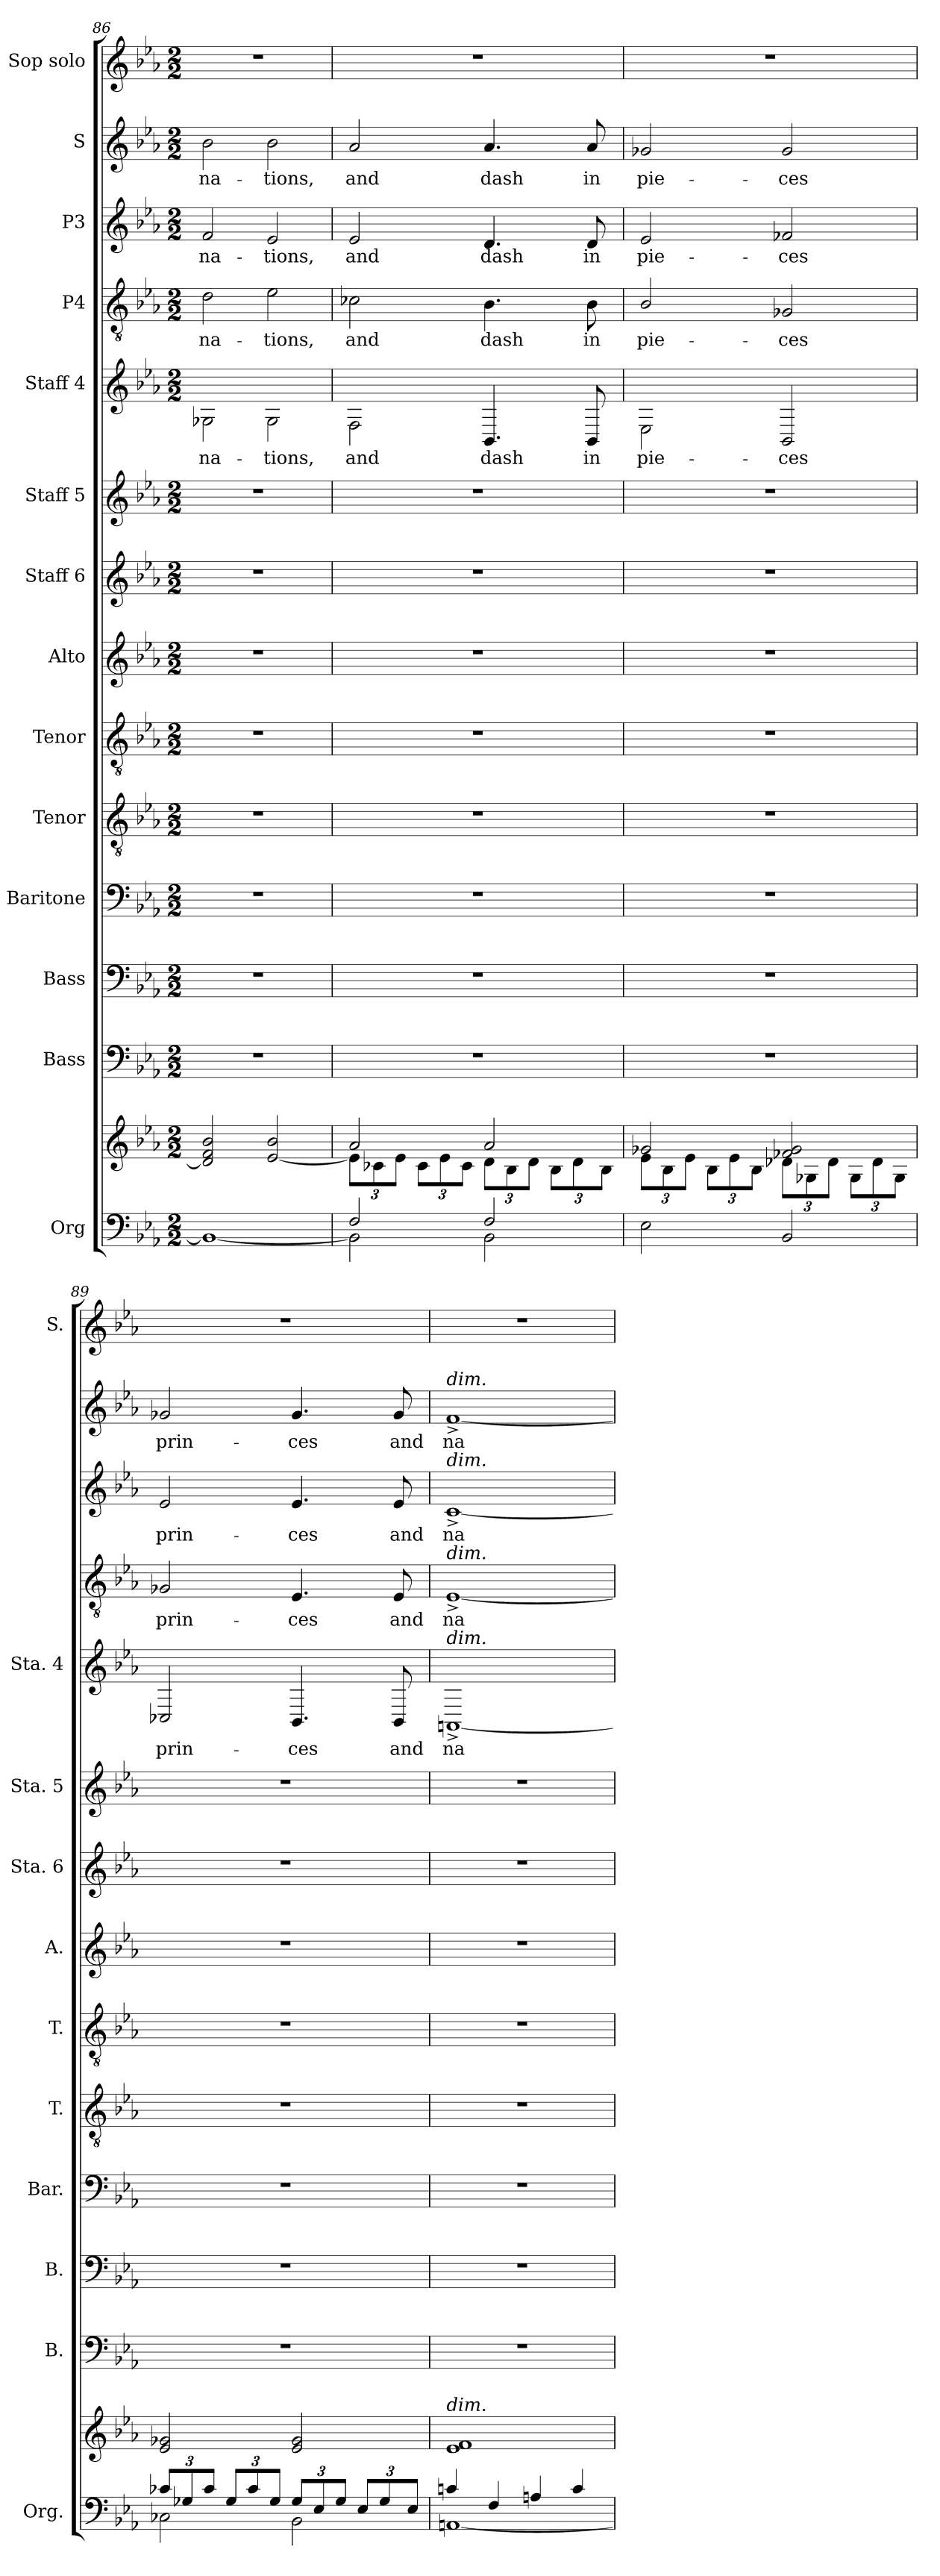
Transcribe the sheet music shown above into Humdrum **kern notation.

**kern	**kern	**kern	**kern	**kern	**kern	**kern	**kern	**kern	**kern	**kern	**text	**kern	**text	**kern	**text	**kern	**text	**kern
*part14	*part14	*part13	*part12	*part11	*part10	*part9	*part8	*part7	*part6	*part5	*part5	*part4	*part4	*part3	*part3	*part2	*part2	*part1
*staff15	*staff14	*staff13	*staff12	*staff11	*staff10	*staff9	*staff8	*staff7	*staff6	*staff5	*staff5	*staff4	*staff4	*staff3	*staff3	*staff2	*staff2	*staff1
*I"Org	*	*I"Bass	*I"Bass	*I"Baritone	*I"Tenor	*I"Tenor	*I"Alto	*I"Staff 6	*I"Staff 5	*I"Staff 4	*	*I"P4	*	*I"P3	*	*I"S	*	*I"Sop solo
*I'Org.	*	*I'B.	*I'B.	*I'Bar.	*I'T.	*I'T.	*I'A.	*I'Sta. 6	*I'Sta. 5	*I'Sta. 4	*	*	*	*	*	*	*	*I'S.
*clefF4	*clefG2	*clefF4	*clefF4	*clefF4	*clefGv2	*clefGv2	*clefG2	*clefG2	*clefG2	*clefG2	*	*clefGv2	*	*clefG2	*	*clefG2	*	*clefG2
*	*	*	*	*	*ITrd7c12	*ITrd7c12	*	*	*	*	*	*	*	*	*	*	*	*
*k[b-e-a-]	*k[b-e-a-]	*k[b-e-a-]	*k[b-e-a-]	*k[b-e-a-]	*k[b-e-a-]	*k[b-e-a-]	*k[b-e-a-]	*k[b-e-a-]	*k[b-e-a-]	*k[b-e-a-]	*	*k[b-e-a-]	*	*k[b-e-a-]	*	*k[b-e-a-]	*	*k[b-e-a-]
*E-:	*E-:	*E-:	*E-:	*E-:	*E-:	*E-:	*E-:	*E-:	*E-:	*E-:	*	*E-:	*	*E-:	*	*E-:	*	*E-:
*M2/2	*M2/2	*M2/2	*M2/2	*M2/2	*M2/2	*M2/2	*M2/2	*M2/2	*M2/2	*M2/2	*	*M2/2	*	*M2/2	*	*M2/2	*	*M2/2
=86	=86	=86	=86	=86	=86	=86	=86	=86	=86	=86	=86	=86	=86	=86	=86	=86	=86	=86
!	!	!	!	!	!	!	!	!	!	!	!LO:LY:b	!	!LO:LY:b	!	!LO:LY:b	!	!LO:LY:b	!
1BB-_	2d/] 2f/ 2b-/	1r	1r	1r	1r	1r	1r	1r	1r	2G-X\	na-	2d\	na-	2f/	na-	2b-\	na-	1r
!	!	!	!	!	!	!	!	!	!	!	!LO:LY:b	!	!LO:LY:b	!	!LO:LY:b	!	!LO:LY:b	!
.	[2e-/ 2b-/	.	.	.	.	.	.	.	.	2G-\	-tions,	2e-\	-tions,	2e-/	-tions,	2b-\	-tions,	.
=87	=87	=87	=87	=87	=87	=87	=87	=87	=87	=87	=87	=87	=87	=87	=87	=87	=87	=87
*^	*^	*	*	*	*	*	*	*	*	*	*	*	*	*	*	*	*	*
*	*	*	*Xbrackettup	*	*	*	*	*	*	*	*	*	*	*	*	*	*	*	*	*
!	!	!	!	!	!	!	!	!	!	!	!	!	!LO:LY:b	!	!LO:LY:b	!	!LO:LY:b	!	!LO:LY:b	!
2F/	2BB-\]	2a-/	12e-\L]	1r	1r	1r	1r	1r	1r	1r	1r	2F\	and	2c-X\	and	2e-/	and	2a-/	and	1r
.	.	.	12c-X\	.	.	.	.	.	.	.	.	.	.	.	.	.	.	.	.	.
.	.	.	12e-\J	.	.	.	.	.	.	.	.	.	.	.	.	.	.	.	.	.
.	.	.	12c-\L	.	.	.	.	.	.	.	.	.	.	.	.	.	.	.	.	.
.	.	.	12e-\	.	.	.	.	.	.	.	.	.	.	.	.	.	.	.	.	.
.	.	.	12c-\J	.	.	.	.	.	.	.	.	.	.	.	.	.	.	.	.	.
!	!	!	!	!	!	!	!	!	!	!	!	!	!LO:LY:b	!	!LO:LY:b	!	!LO:LY:b	!	!LO:LY:b	!
2F/	2BB-\	2a-/	12d\L	.	.	.	.	.	.	.	.	4.BB-/	dash	4.B-\	dash	4.d/	dash	4.a-/	dash	.
.	.	.	12B-\	.	.	.	.	.	.	.	.	.	.	.	.	.	.	.	.	.
.	.	.	12d\J	.	.	.	.	.	.	.	.	.	.	.	.	.	.	.	.	.
.	.	.	12B-\L	.	.	.	.	.	.	.	.	.	.	.	.	.	.	.	.	.
.	.	.	12d\	.	.	.	.	.	.	.	.	.	.	.	.	.	.	.	.	.
!	!	!	!	!	!	!	!	!	!	!	!	!	!LO:LY:b	!	!LO:LY:b	!	!LO:LY:b	!	!LO:LY:b	!
.	.	.	.	.	.	.	.	.	.	.	.	8BB-/	in	8B-\	in	8d/	in	8a-/	in	.
.	.	.	12B-\J	.	.	.	.	.	.	.	.	.	.	.	.	.	.	.	.	.
*v	*v	*	*	*	*	*	*	*	*	*	*	*	*	*	*	*	*	*	*	*
!!LO:PB:g=z
=88	=88	=88	=88	=88	=88	=88	=88	=88	=88	=88	=88	=88	=88	=88	=88	=88	=88	=88	=88
!	!	!	!	!	!	!	!	!	!	!	!	!LO:LY:b	!	!LO:LY:b	!	!LO:LY:b	!	!LO:LY:b	!
2E-\	2g-X/	12e-\L	1r	1r	1r	1r	1r	1r	1r	1r	2E-\	pie-	2B-/	pie-	2e-/	pie-	2g-X/	pie-	1r
.	.	12B-\	.	.	.	.	.	.	.	.	.	.	.	.	.	.	.	.	.
.	.	12e-\J	.	.	.	.	.	.	.	.	.	.	.	.	.	.	.	.	.
.	.	12B-\L	.	.	.	.	.	.	.	.	.	.	.	.	.	.	.	.	.
.	.	12e-\	.	.	.	.	.	.	.	.	.	.	.	.	.	.	.	.	.
.	.	12B-\J	.	.	.	.	.	.	.	.	.	.	.	.	.	.	.	.	.
!	!	!	!	!	!	!	!	!	!	!	!	!LO:LY:b	!	!LO:LY:b	!	!LO:LY:b	!	!LO:LY:b	!
2BB-/	2f-X/ 2g-/	12d-X\L	.	.	.	.	.	.	.	.	2BB-/	-ces	2G-X/	-ces	2f-X/	-ces	2g-/	-ces	.
.	.	12G-X\	.	.	.	.	.	.	.	.	.	.	.	.	.	.	.	.	.
.	.	12d-\J	.	.	.	.	.	.	.	.	.	.	.	.	.	.	.	.	.
.	.	12G-\L	.	.	.	.	.	.	.	.	.	.	.	.	.	.	.	.	.
.	.	12d-\	.	.	.	.	.	.	.	.	.	.	.	.	.	.	.	.	.
.	.	12G-\J	.	.	.	.	.	.	.	.	.	.	.	.	.	.	.	.	.
*	*v	*v	*	*	*	*	*	*	*	*	*	*	*	*	*	*	*	*	*
!!LO:PB:g=z
=89	=89	=89	=89	=89	=89	=89	=89	=89	=89	=89	=89	=89	=89	=89	=89	=89	=89	=89
*Xbrackettup	*	*	*	*	*	*	*	*	*	*	*	*	*	*	*	*	*	*
*^	*^	*	*	*	*	*	*	*	*	*	*	*	*	*	*	*	*	*
!	!	!	!	!	!	!	!	!	!	!	!	!	!LO:LY:b	!	!LO:LY:b	!	!LO:LY:b	!	!LO:LY:b	!
*	*	*v	*v	*	*	*	*	*	*	*	*	*	*	*	*	*	*	*	*	*
12c-X/L	2C-X\	2e-/ 2g-X/	1r	1r	1r	1r	1r	1r	1r	1r	2C-X/	prin-	2G-X/	prin-	2e-/	prin-	2g-X/	prin-	1r
12G-X/	.	.	.	.	.	.	.	.	.	.	.	.	.	.	.	.	.	.	.
12c-/J	.	.	.	.	.	.	.	.	.	.	.	.	.	.	.	.	.	.	.
12G-/L	.	.	.	.	.	.	.	.	.	.	.	.	.	.	.	.	.	.	.
12c-/	.	.	.	.	.	.	.	.	.	.	.	.	.	.	.	.	.	.	.
12G-/J	.	.	.	.	.	.	.	.	.	.	.	.	.	.	.	.	.	.	.
!	!	!	!	!	!	!	!	!	!	!	!	!LO:LY:b	!	!LO:LY:b	!	!LO:LY:b	!	!LO:LY:b	!
12G-/L	2BB-\	2e-/ 2g-/	.	.	.	.	.	.	.	.	4.BB-/	-ces	4.E-/	-ces	4.e-/	-ces	4.g-/	-ces	.
12E-/	.	.	.	.	.	.	.	.	.	.	.	.	.	.	.	.	.	.	.
12G-/J	.	.	.	.	.	.	.	.	.	.	.	.	.	.	.	.	.	.	.
12E-/L	.	.	.	.	.	.	.	.	.	.	.	.	.	.	.	.	.	.	.
12G-/	.	.	.	.	.	.	.	.	.	.	.	.	.	.	.	.	.	.	.
!	!	!	!	!	!	!	!	!	!	!	!	!LO:LY:b	!	!LO:LY:b	!	!LO:LY:b	!	!LO:LY:b	!
.	.	.	.	.	.	.	.	.	.	.	8BB-/	and	8E-/	and	8e-/	and	8g-/	and	.
12E-/J	.	.	.	.	.	.	.	.	.	.	.	.	.	.	.	.	.	.	.
=90	=90	=90	=90	=90	=90	=90	=90	=90	=90	=90	=90	=90	=90	=90	=90	=90	=90	=90	=90
!	!	!	!	!	!	!	!	!	!	!	!	!	!	!	!	!	!LO:TX:a:i:t=dim.	!	!
!	!	!	!	!	!	!	!	!	!	!	!	!	!	!	!LO:TX:a:i:t=dim.	!	!	!	!
!	!	!	!	!	!	!	!	!	!	!	!	!	!LO:TX:a:i:t=dim.	!	!	!	!	!	!
!	!	!	!	!	!	!	!	!	!	!	!LO:TX:a:i:t=dim.	!	!	!	!	!	!	!	!
!	!	!LO:TX:a:i:t=dim.	!	!	!	!	!	!	!	!	!	!	!	!	!	!	!	!	!
!	!	!	!	!	!	!	!	!	!	!	!	!LO:LY:b	!	!LO:LY:b	!	!LO:LY:b	!	!LO:LY:b	!
4cn/	[1AAn	1e- 1f	1r	1r	1r	1r	1r	1r	1r	1r	[1AAn^	na-	[1E-^	na-	[1c^	na-	[1f^	na-	1r
4F/	.	.	.	.	.	.	.	.	.	.	.	.	.	.	.	.	.	.	.
4An/	.	.	.	.	.	.	.	.	.	.	.	.	.	.	.	.	.	.	.
4c/	.	.	.	.	.	.	.	.	.	.	.	.	.	.	.	.	.	.	.
*v	*v	*	*	*	*	*	*	*	*	*	*	*	*	*	*	*	*	*	*
=	=	=	=	=	=	=	=	=	=	=	=	=	=	=	=	=	=	=
*-	*-	*-	*-	*-	*-	*-	*-	*-	*-	*-	*-	*-	*-	*-	*-	*-	*-	*-
